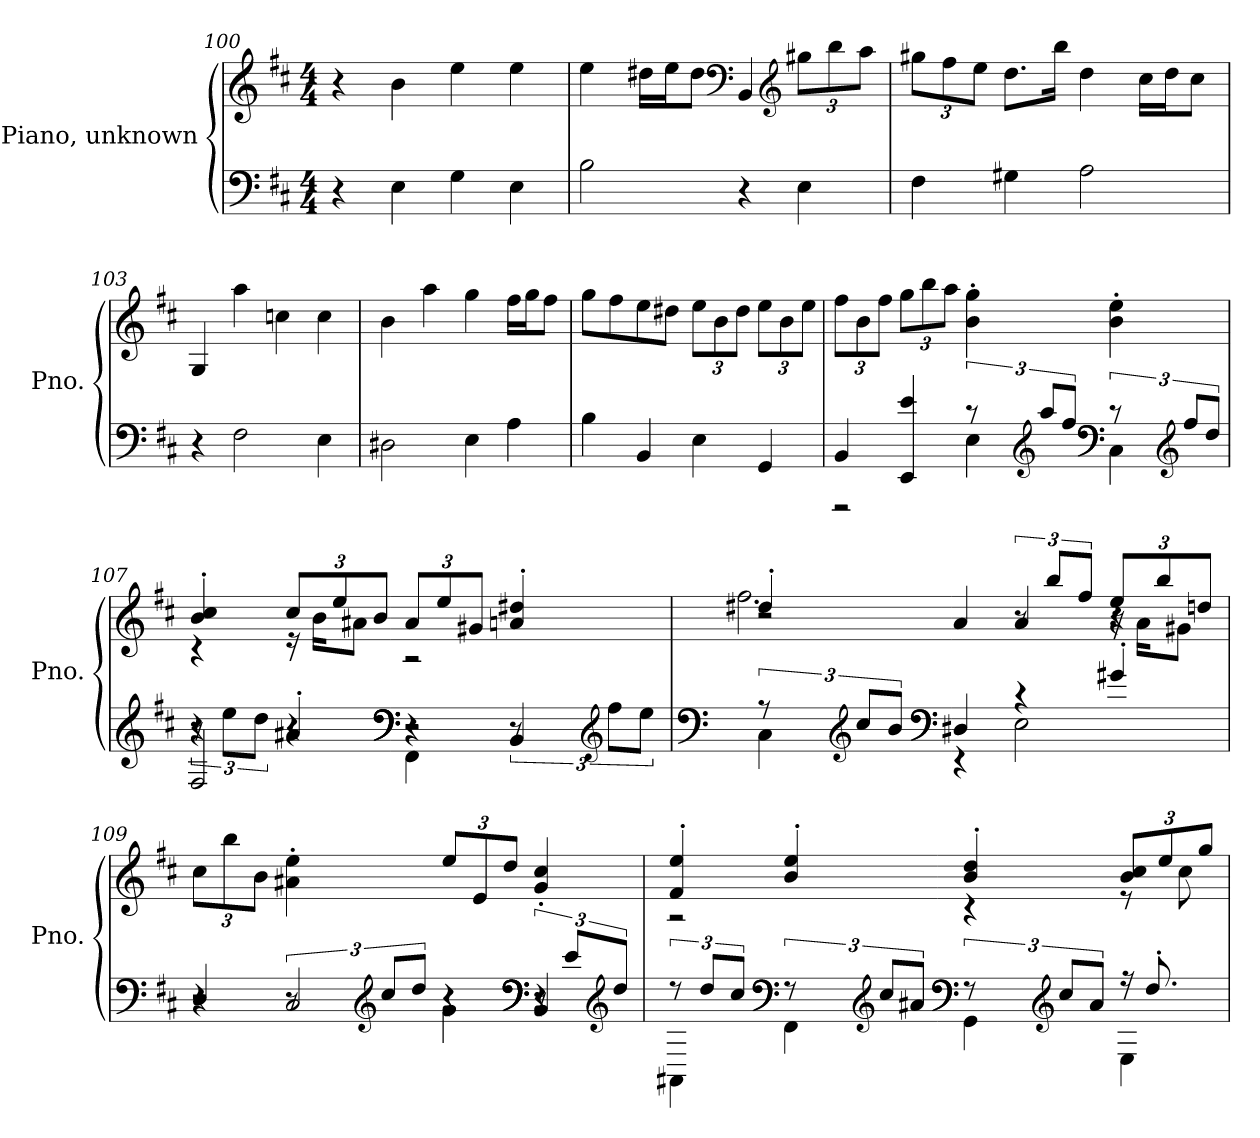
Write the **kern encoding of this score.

**kern	**kern
*part1	*part1
*staff2	*staff1
*I"Piano, unknown	*
*I'Pno.	*
*clefF4	*clefG2
*k[f#c#]	*k[f#c#]
*M4/4	*M4/4
=100	=100
4r	4r
4E\	4b\
4G\	4ee\
4E\	4ee\
=101	=101
2B\	4ee\
.	16dd#X\LL
.	16ee\J
.	8dd#\J
*	*clefF4
4r	4BB/
*	*clefG2
*	*Xbrackettup
4E\	12gg#X\L
.	12bb\
.	12aa\J
!!LO:LB:g=z
=102	=102
4F#\	12gg#X\L
.	12ff#\
.	12ee\J
4G#X\	8.dd\L
.	16bb\Jk
2A\	4dd\
.	16cc#\LL
.	16dd\J
.	8cc#\J
=103	=103
4r	4G/
2F#\	4aa\
.	4ccn\
4E\	4cc\
=104	=104
2D#X\	4b\
.	4aa\
4E\	4gg\
4A\	16ff#\LL
.	16gg\J
.	8ff#\J
=105	=105
4B\	8gg\L
.	8ff#\
4BB/	8ee\
.	8dd#X\J
4E\	12ee\L
.	12b\
.	12dd#\J
4GG/	12ee\L
.	12b\
.	12ee\J
!!LO:LB:g=z
=106	=106
*^	*
4BB/	2r	12ff#\L
.	.	12b\
.	.	12ff#\J
4EE/ 4e/	.	12gg\L
.	.	12bb\
.	.	12aa\J
12r	4E\	4b\' 4gg\'
*clefG2	*	*
12aa/L	.	.
12ff#/J	.	.
*clefF4	*	*
12r	4C#\	4b\' 4ee\'
*clefG2	*	*
12ff#/L	.	.
12dd/J	.	.
=107	=107	=107
*	*^	*^
4r	12r	2F#/	4b/' 4cc#/'	4r
.	12ee\L	.	.	.
.	12dd\J	.	.	.
4a#X'/	4r	.	12cc#/L	16r
.	.	.	.	16b\KL
.	.	.	12ee/	.
.	.	.	.	8a#X\J
.	.	.	12b/J	.
*clefF4	*	*	*	*
2r	4FF#\	4r	12a#/L	2r
.	.	.	12ee/	.
.	.	.	12g#X/J	.
.	12r	4BB/	4an/' 4dd#X/'	.
*clefG2	*	*	*	*
.	12ff#\L	.	.	.
.	12ee\J	.	.	.
*v	*v	*v	*	*
*	*v	*v
!!LO:LB:g=z
=108	=108
*clefF4	*
*^	*^
*	*	*	*^
12r	4C#\	4dd#X'/	2.ff#\	2r
*clefG2	*	*	*	*
12cc#/L	.	.	.	.
12b/J	.	.	.	.
*clefF4	*	*	*	*
4D#X/	4r	4a/	.	.
*	*	*brackettup	*	*
4r	2E\	12r	.	4a/
.	.	12bb/L	.	.
.	.	12ff#/J	.	.
*	*	*Xbrackettup	*	*
4g#X'/	.	12ee/L	16r	4r
.	.	.	16a\KL	.
.	.	12bb/	.	.
.	.	.	8g#X\J	.
.	.	12ddn/J	.	.
*	*	*v	*v	*v
=109	=109	=109
*	*^	*
4D/	2r	4r	12cc#\L
.	.	.	12bb\
.	.	.	12b\J
12r	.	2C#/	4a#X\' 4ee\'
*clefG2	*	*	*
12cc#/L	.	.	.
12dd/J	.	.	.
4r	4g\	.	12ee/L
.	.	.	12e/
.	.	.	12dd/J
*clefF4	*	*	*
12r	4r	4BB/	4g/' 4cc#/'
12e/L	.	.	.
*clefG2	*	*	*
12dd/J	.	.	.
*	*v	*v	*
!!LO:PB:g=z
=110	=110	=110
*	*	*^
12r	4AA#X\	4f#/' 4ee/'	2r
12dd/L	.	.	.
12cc#/J	.	.	.
*clefF4	*	*	*
12r	4FF#\	4b/' 4ee/'	.
*clefG2	*	*	*
12cc#/L	.	.	.
12a#X/J	.	.	.
*clefF4	*	*	*
12r	4GG\	4b/' 4dd/'	4r
*clefG2	*	*	*
12cc#/L	.	.	.
12a#/J	.	.	.
16r	4E\	12b/ 12cc#/L	8r
8.dd'/	.	.	.
.	.	12ee/	.
.	.	.	8cc#\
.	.	12gg/J	.
*v	*v	*	*
*	*v	*v
=	=
*-	*-
